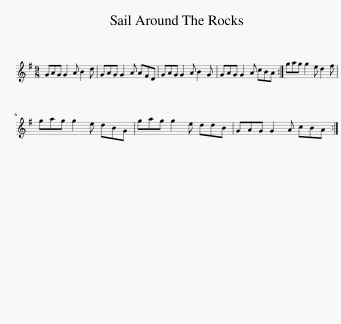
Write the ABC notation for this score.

X:1
L:1/8
M:9/8
I:linebreak $
K:G
V:1 treble
V:1
 GAG G2 A B2 d | GAG G2 A AFD | GAG G2 A B2 G | GAG G2 A cBA :| gag g2 e d2 f |$ %5
 gag g2 e dBG | gag g2 e ddB | GAG G2 A cBA :| %8
